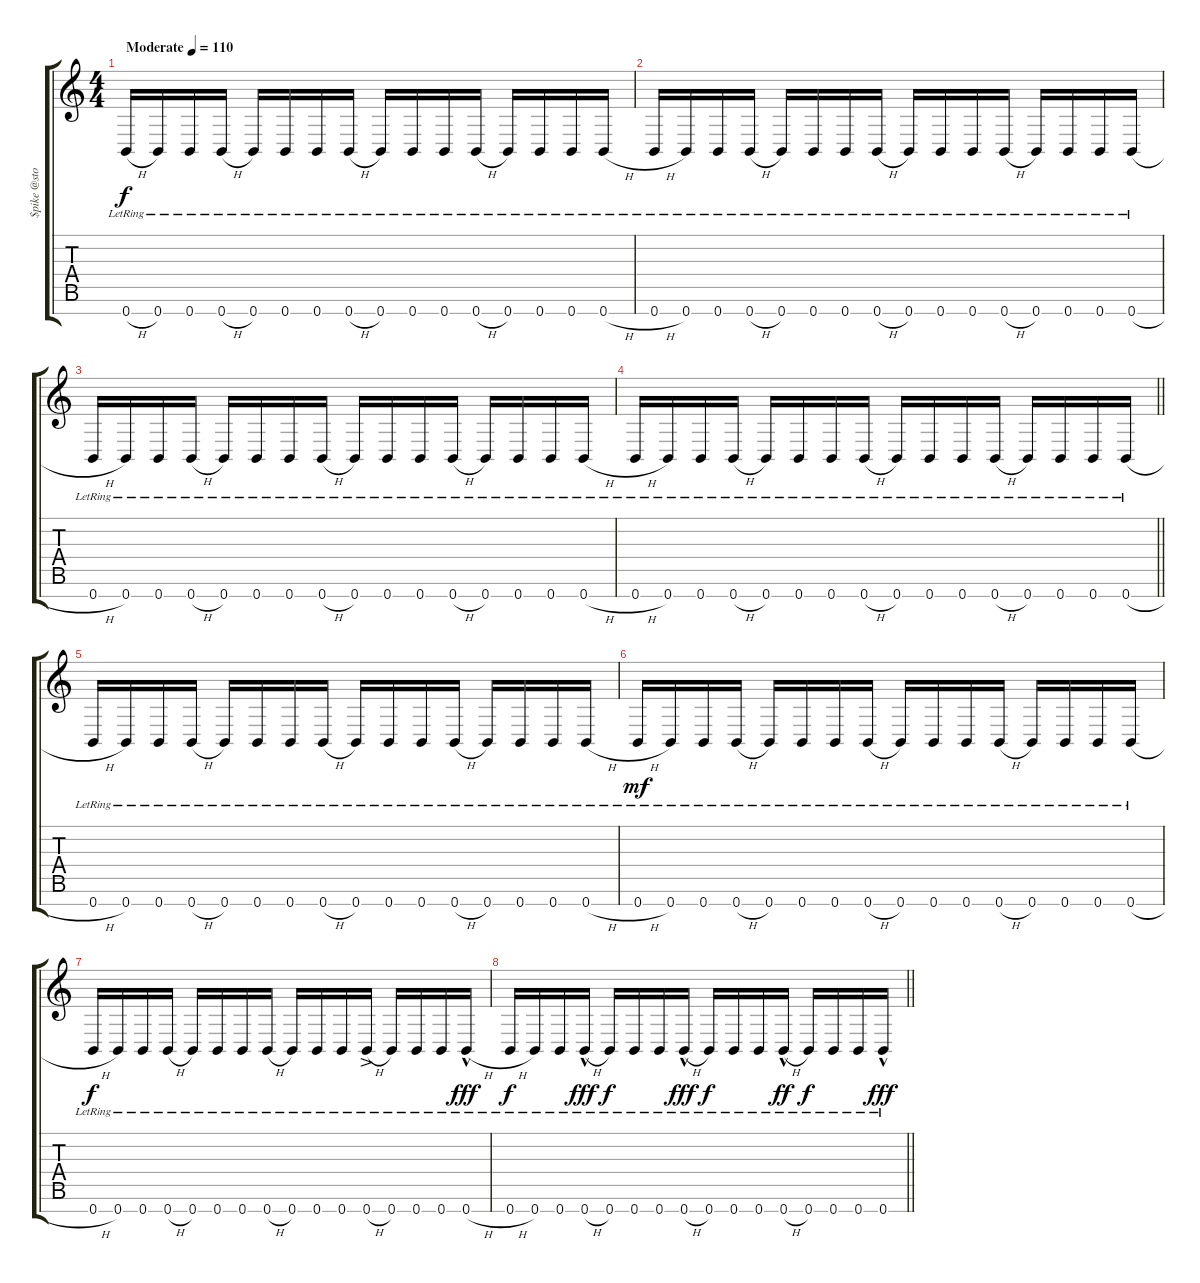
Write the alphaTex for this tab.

\track ("$pike @ston" "$pike @sto") {instrument distortionguitar}
\staff {score tabs}
\tuning (E4 B3 G3 D3 A2 E2 B1) {hide}
\ts (4 4)
\tempo (110 "Moderate")
\clef g2
\ks c
0.7{h lr}.16{dy f instrument distortionguitar} 0.7{lr}.16 0.7{lr}.16 0.7{h lr}.16 0.7{lr}.16 0.7{lr}.16 0.7{lr}.16 0.7{h lr}.16 0.7{lr}.16 0.7{lr}.16 0.7{lr}.16 0.7{h lr}.16 0.7{lr}.16 0.7{lr}.16 0.7{lr}.16 0.7{h lr}.16 |
0.7{h lr}.16 0.7{lr}.16 0.7{lr}.16 0.7{h lr}.16 0.7{lr}.16 0.7{lr}.16 0.7{lr}.16 0.7{h lr}.16 0.7{lr}.16 0.7{lr}.16 0.7{lr}.16 0.7{h lr}.16 0.7{lr}.16 0.7{lr}.16 0.7{lr}.16 0.7{h lr}.16 |
0.7{h lr}.16 0.7{lr}.16 0.7{lr}.16 0.7{h lr}.16 0.7{lr}.16 0.7{lr}.16 0.7{lr}.16 0.7{h lr}.16 0.7{lr}.16 0.7{lr}.16 0.7{lr}.16 0.7{h lr}.16 0.7{lr}.16 0.7{lr}.16 0.7{lr}.16 0.7{h lr}.16 |
\barLineRight lightlight
0.7{h lr}.16 0.7{lr}.16 0.7{lr}.16 0.7{h lr}.16 0.7{lr}.16 0.7{lr}.16 0.7{lr}.16 0.7{h lr}.16 0.7{lr}.16 0.7{lr}.16 0.7{lr}.16 0.7{h lr}.16 0.7{lr}.16 0.7{lr}.16 0.7{lr}.16 0.7{h lr}.16 |
0.7{h lr}.16 0.7{lr}.16 0.7{lr}.16 0.7{h lr}.16 0.7{lr}.16 0.7{lr}.16 0.7{lr}.16 0.7{h lr}.16 0.7{lr}.16 0.7{lr}.16 0.7{lr}.16 0.7{h lr}.16 0.7{lr}.16 0.7{lr}.16 0.7{lr}.16 0.7{h lr}.16 |
0.7{h lr}.16{dy mf} 0.7{lr}.16 0.7{lr}.16 0.7{h lr}.16 0.7{lr}.16 0.7{lr}.16 0.7{lr}.16 0.7{h lr}.16 0.7{lr}.16 0.7{lr}.16 0.7{lr}.16 0.7{h lr}.16 0.7{lr}.16 0.7{lr}.16 0.7{lr}.16 0.7{h lr}.16 |
0.7{h lr}.16{dy f} 0.7{lr}.16 0.7{lr}.16 0.7{h lr}.16 0.7{lr}.16 0.7{lr}.16 0.7{lr}.16 0.7{h lr}.16 0.7{lr}.16 0.7{lr}.16 0.7{lr}.16 0.7{h ac lr}.16 0.7{lr}.16 0.7{lr}.16 0.7{lr}.16 0.7{h hac lr}.16{dy fff} |
\barLineRight lightlight
0.7{h lr}.16{dy f} 0.7{lr}.16 0.7{lr}.16 0.7{h hac lr}.16{dy fff} 0.7{lr}.16{dy f} 0.7{lr}.16 0.7{lr}.16 0.7{h hac lr}.16{dy fff} 0.7{lr}.16{dy f} 0.7{lr}.16 0.7{lr}.16 0.7{h hac lr}.16{dy ff} 0.7{lr}.16{dy f} 0.7{lr}.16 0.7{lr}.16 0.7{h hac lr}.16{dy fff}
